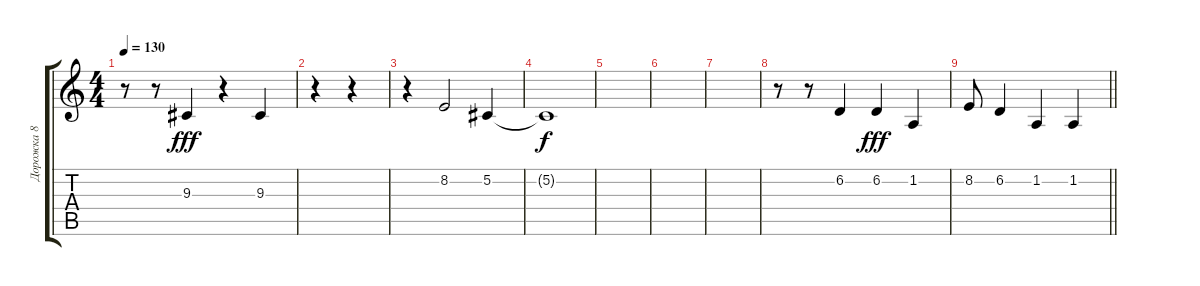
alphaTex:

\track ("Дорожка 8" "Дорожка 8") {instrument sopranosax}
\staff {score tabs}
\tuning (Db4 Ab3 E3 B2 Gb2 B1) {hide}
\ts (4 4)
\tempo 130
\clef g2
\ks c
r.8{dy fff} r.8 9.3.4 r.4 9.3.4 |
r.4 r.4 |
r.4 8.2.2 5.2.4 |
5.2{t}.1{dy f} |
|
|
|
r.8 r.8 6.2.4 6.2.4{dy fff} 1.2.4 |
\barLineRight lightlight
8.2.8 6.2.4 1.2.4 1.2.4
